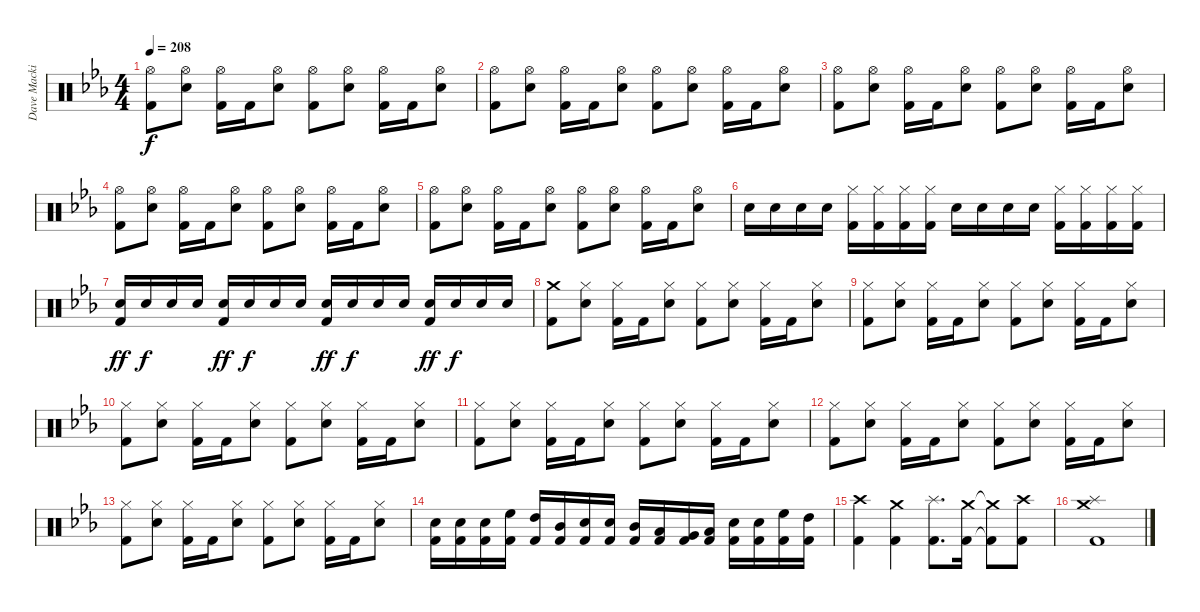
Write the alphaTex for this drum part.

\track ("Dave Mackintosh (Drums)" "Dave Macki") {instrument percussion}
\staff {score}
\articulation defaults
\ts (4 4)
\tempo 208
\clef neutral
\ks eb
("Kick (hit) 2" "Hi-Hat (open)").8{dy f} ("Snare (hit) 2" "Hi-Hat (open)").8 ("Kick (hit) 2" "Hi-Hat (open)").16 "Kick (hit) 2".16 ("Snare (hit) 2" "Hi-Hat (open)").8 ("Kick (hit) 2" "Hi-Hat (open)").8 ("Snare (hit) 2" "Hi-Hat (open)").8 ("Kick (hit) 2" "Hi-Hat (open)").16 "Kick (hit) 2".16 ("Snare (hit) 2" "Hi-Hat (open)").8 |
("Kick (hit) 2" "Hi-Hat (open)").8 ("Snare (hit) 2" "Hi-Hat (open)").8 ("Kick (hit) 2" "Hi-Hat (open)").16 "Kick (hit) 2".16 ("Snare (hit) 2" "Hi-Hat (open)").8 ("Kick (hit) 2" "Hi-Hat (open)").8 ("Snare (hit) 2" "Hi-Hat (open)").8 ("Kick (hit) 2" "Hi-Hat (open)").16 "Kick (hit) 2".16 ("Snare (hit) 2" "Hi-Hat (open)").8 |
("Kick (hit) 2" "Hi-Hat (open)").8 ("Snare (hit) 2" "Hi-Hat (open)").8 ("Kick (hit) 2" "Hi-Hat (open)").16 "Kick (hit) 2".16 ("Snare (hit) 2" "Hi-Hat (open)").8 ("Kick (hit) 2" "Hi-Hat (open)").8 ("Snare (hit) 2" "Hi-Hat (open)").8 ("Kick (hit) 2" "Hi-Hat (open)").16 "Kick (hit) 2".16 ("Snare (hit) 2" "Hi-Hat (open)").8 |
("Kick (hit) 2" "Hi-Hat (open)").8 ("Snare (hit) 2" "Hi-Hat (open)").8 ("Kick (hit) 2" "Hi-Hat (open)").16 "Kick (hit) 2".16 ("Snare (hit) 2" "Hi-Hat (open)").8 ("Kick (hit) 2" "Hi-Hat (open)").8 ("Snare (hit) 2" "Hi-Hat (open)").8 ("Kick (hit) 2" "Hi-Hat (open)").16 "Kick (hit) 2".16 ("Snare (hit) 2" "Hi-Hat (open)").8 |
("Kick (hit) 2" "Hi-Hat (open)").8 ("Snare (hit) 2" "Hi-Hat (open)").8 ("Kick (hit) 2" "Hi-Hat (open)").16 "Kick (hit) 2".16 ("Snare (hit) 2" "Hi-Hat (open)").8 ("Kick (hit) 2" "Hi-Hat (open)").8 ("Snare (hit) 2" "Hi-Hat (open)").8 ("Kick (hit) 2" "Hi-Hat (open)").16 "Kick (hit) 2".16 ("Snare (hit) 2" "Hi-Hat (open)").8 |
"Snare (hit) 2".16 "Snare (hit) 2".16 "Snare (hit) 2".16 "Snare (hit) 2".16 ("Kick (hit) 2" "Hi-Hat (closed)").16 ("Kick (hit) 2" "Hi-Hat (closed)").16 ("Kick (hit) 2" "Hi-Hat (closed)").16 ("Kick (hit) 2" "Hi-Hat (closed)").16 "Snare (hit) 2".16 "Snare (hit) 2".16 "Snare (hit) 2".16 "Snare (hit) 2".16 ("Kick (hit) 2" "Hi-Hat (closed)").16 ("Kick (hit) 2" "Hi-Hat (closed)").16 ("Kick (hit) 2" "Hi-Hat (closed)").16 ("Kick (hit) 2" "Hi-Hat (closed)").16 |
("Kick (hit) 2" "Snare (hit) 2").16{dy ff} "Snare (hit) 2".16{dy f} "Snare (hit) 2".16 "Snare (hit) 2".16 ("Kick (hit) 2" "Snare (hit) 2").16{dy ff} "Snare (hit) 2".16{dy f} "Snare (hit) 2".16 "Snare (hit) 2".16 ("Kick (hit) 2" "Snare (hit) 2").16{dy ff} "Snare (hit) 2".16{dy f} "Snare (hit) 2".16 "Snare (hit) 2".16 ("Kick (hit) 2" "Snare (hit) 2").16{dy ff} "Snare (hit) 2".16{dy f} "Snare (hit) 2".16 "Snare (hit) 2".16 |
("Kick (hit) 2" "Crash medium (hit)").8 ("Snare (hit) 2" "Hi-Hat (closed)").8 ("Kick (hit) 2" "Hi-Hat (closed)").16 "Kick (hit) 2".16 ("Snare (hit) 2" "Hi-Hat (closed)").8 ("Kick (hit) 2" "Hi-Hat (closed)").8 ("Snare (hit) 2" "Hi-Hat (closed)").8 ("Kick (hit) 2" "Hi-Hat (closed)").16 "Kick (hit) 2".16 ("Snare (hit) 2" "Hi-Hat (closed)").8 |
("Kick (hit) 2" "Hi-Hat (closed)").8 ("Snare (hit) 2" "Hi-Hat (closed)").8 ("Kick (hit) 2" "Hi-Hat (closed)").16 "Kick (hit) 2".16 ("Snare (hit) 2" "Hi-Hat (closed)").8 ("Kick (hit) 2" "Hi-Hat (closed)").8 ("Snare (hit) 2" "Hi-Hat (closed)").8 ("Kick (hit) 2" "Hi-Hat (closed)").16 "Kick (hit) 2".16 ("Snare (hit) 2" "Hi-Hat (closed)").8 |
("Kick (hit) 2" "Hi-Hat (closed)").8 ("Snare (hit) 2" "Hi-Hat (closed)").8 ("Kick (hit) 2" "Hi-Hat (closed)").16 "Kick (hit) 2".16 ("Snare (hit) 2" "Hi-Hat (closed)").8 ("Kick (hit) 2" "Hi-Hat (closed)").8 ("Snare (hit) 2" "Hi-Hat (closed)").8 ("Kick (hit) 2" "Hi-Hat (closed)").16 "Kick (hit) 2".16 ("Snare (hit) 2" "Hi-Hat (closed)").8 |
("Kick (hit) 2" "Hi-Hat (closed)").8 ("Snare (hit) 2" "Hi-Hat (closed)").8 ("Kick (hit) 2" "Hi-Hat (closed)").16 "Kick (hit) 2".16 ("Snare (hit) 2" "Hi-Hat (closed)").8 ("Kick (hit) 2" "Hi-Hat (closed)").8 ("Snare (hit) 2" "Hi-Hat (closed)").8 ("Kick (hit) 2" "Hi-Hat (closed)").16 "Kick (hit) 2".16 ("Snare (hit) 2" "Hi-Hat (closed)").8 |
("Kick (hit) 2" "Hi-Hat (closed)").8 ("Snare (hit) 2" "Hi-Hat (closed)").8 ("Kick (hit) 2" "Hi-Hat (closed)").16 "Kick (hit) 2".16 ("Snare (hit) 2" "Hi-Hat (closed)").8 ("Kick (hit) 2" "Hi-Hat (closed)").8 ("Snare (hit) 2" "Hi-Hat (closed)").8 ("Kick (hit) 2" "Hi-Hat (closed)").16 "Kick (hit) 2".16 ("Snare (hit) 2" "Hi-Hat (closed)").8 |
("Kick (hit) 2" "Hi-Hat (closed)").8 ("Snare (hit) 2" "Hi-Hat (closed)").8 ("Kick (hit) 2" "Hi-Hat (closed)").16 "Kick (hit) 2".16 ("Snare (hit) 2" "Hi-Hat (closed)").8 ("Kick (hit) 2" "Hi-Hat (closed)").8 ("Snare (hit) 2" "Hi-Hat (closed)").8 ("Kick (hit) 2" "Hi-Hat (closed)").16 "Kick (hit) 2".16 ("Snare (hit) 2" "Hi-Hat (closed)").8 |
("Kick (hit) 2" "Snare (hit) 2").16 ("Kick (hit) 2" "Snare (hit) 2").16 ("Kick (hit) 2" "Snare (hit) 2").16 ("Kick (hit) 2" "High Floor Tom (hit)").16 ("Kick (hit) 2" "High Tom (hit)").16 ("Kick (hit) 2" "Mid Tom (hit)").16 ("Kick (hit) 2" "Snare (hit) 2").16 ("Kick (hit) 2" "Snare (hit) 2").16 ("Kick (hit) 2" "Mid Tom (hit)").16 ("Kick (hit) 2" "Low Tom (hit)").16 ("Kick (hit) 2" "Very Low Tom (hit)").16 ("Kick (hit) 2" "Low Floor Tom (hit)").16 ("Kick (hit) 2" "Snare (hit) 2").16 ("Kick (hit) 2" "Snare (hit) 2").16 ("Kick (hit) 2" "High Floor Tom (hit)").16 ("Kick (hit) 2" "High Tom (hit)").16 |
("Kick (hit) 2" "Crash high (hit)").4 ("Kick (hit) 2" "Crash medium (hit)").4 ("Kick (hit) 2" "Splash (hit)").8{d} ("Kick (hit) 2" "Crash medium (hit)").16 ("Kick (hit) 2"{t} "Crash medium (hit)"{t}).8 ("Kick (hit) 2" "Crash high (hit)").8 |
("Kick (hit) 2" "Splash (hit)" "Crash medium (hit)").1
